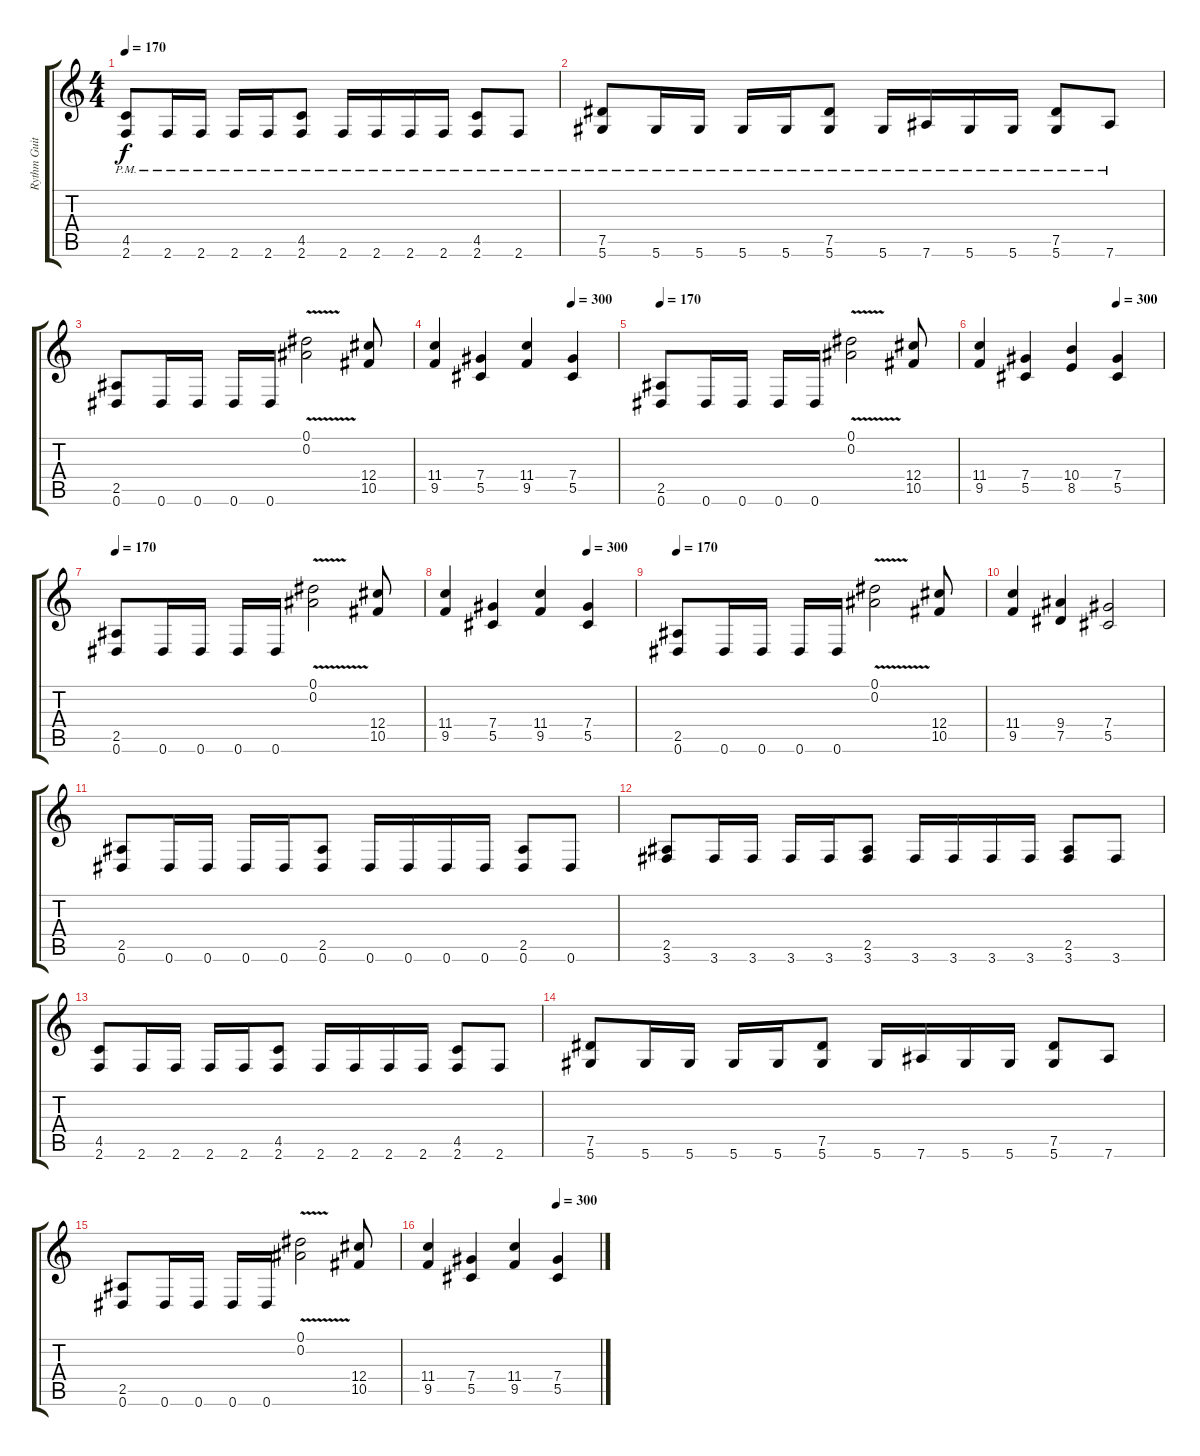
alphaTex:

\track ("Rythm Guitar" "Rythm Guit") {instrument acousticguitarsteel}
\staff {score tabs}
\tuning (Eb4 Bb3 Gb3 Db3 Ab2 Eb2) {hide}
\ts (4 4)
\tempo 170
\clef g2
\ks c
(4.5{pm} 2.6{pm}).8{dy f} 2.6{pm}.16 2.6{pm}.16 2.6{pm}.16 2.6{pm}.16 (4.5{pm} 2.6{pm}).8 2.6{pm}.16 2.6{pm}.16 2.6{pm}.16 2.6{pm}.16 (4.5{pm} 2.6{pm}).8 2.6{pm}.8 |
(7.5{pm} 5.6{pm}).8 5.6{pm}.16 5.6{pm}.16 5.6{pm}.16 5.6{pm}.16 (7.5{pm} 5.6{pm}).8 5.6{pm}.16 7.6{pm}.16 5.6{pm}.16 5.6{pm}.16 (7.5{pm} 5.6{pm}).8 7.6{pm}.8 |
(2.5 0.6).8{volume 16 instrument distortionguitar} 0.6.16 0.6.16 0.6.16 0.6.16 (0.1{v} 0.2).2 (12.4 10.5).8 |
\tempo (300 0.75)
(11.4 9.5).4 (7.4 5.5).4 (11.4 9.5).4 (7.4 5.5).4{instrument distortionguitar} |
\tempo 170
(2.5 0.6).8{volume 16 instrument distortionguitar} 0.6.16 0.6.16 0.6.16 0.6.16 (0.1{v} 0.2).2 (12.4 10.5).8 |
\tempo (300 0.75)
(11.4 9.5).4 (7.4 5.5).4 (10.4 8.5).4 (7.4 5.5).4{instrument distortionguitar} |
\tempo 170
(2.5 0.6).8{volume 16 instrument distortionguitar} 0.6.16 0.6.16 0.6.16 0.6.16 (0.1{v} 0.2).2 (12.4 10.5).8 |
\tempo (300 0.75)
(11.4 9.5).4 (7.4 5.5).4 (11.4 9.5).4 (7.4 5.5).4{instrument distortionguitar} |
\tempo 170
(2.5 0.6).8{volume 16 instrument distortionguitar} 0.6.16 0.6.16 0.6.16 0.6.16 (0.1{v} 0.2).2 (12.4 10.5).8 |
(11.4 9.5).4 (9.4 7.5).4 (7.4 5.5).2 |
(2.5 0.6).8{volume 16 instrument distortionguitar} 0.6.16 0.6.16 0.6.16 0.6.16 (2.5 0.6).8 0.6.16 0.6.16 0.6.16 0.6.16 (2.5 0.6).8 0.6.8 |
(2.5 3.6).8 3.6.16 3.6.16 3.6.16 3.6.16 (2.5 3.6).8 3.6.16 3.6.16 3.6.16 3.6.16 (2.5 3.6).8 3.6.8 |
(4.5 2.6).8 2.6.16 2.6.16 2.6.16 2.6.16 (4.5 2.6).8 2.6.16 2.6.16 2.6.16 2.6.16 (4.5 2.6).8 2.6.8 |
(7.5 5.6).8 5.6.16 5.6.16 5.6.16 5.6.16 (7.5 5.6).8 5.6.16 7.6.16 5.6.16 5.6.16 (7.5 5.6).8 7.6.8 |
(2.5 0.6).8{volume 16 instrument distortionguitar} 0.6.16 0.6.16 0.6.16 0.6.16 (0.1{v} 0.2).2 (12.4 10.5).8 |
\tempo (300 0.75)
(11.4 9.5).4 (7.4 5.5).4 (11.4 9.5).4 (7.4 5.5).4{instrument distortionguitar}
